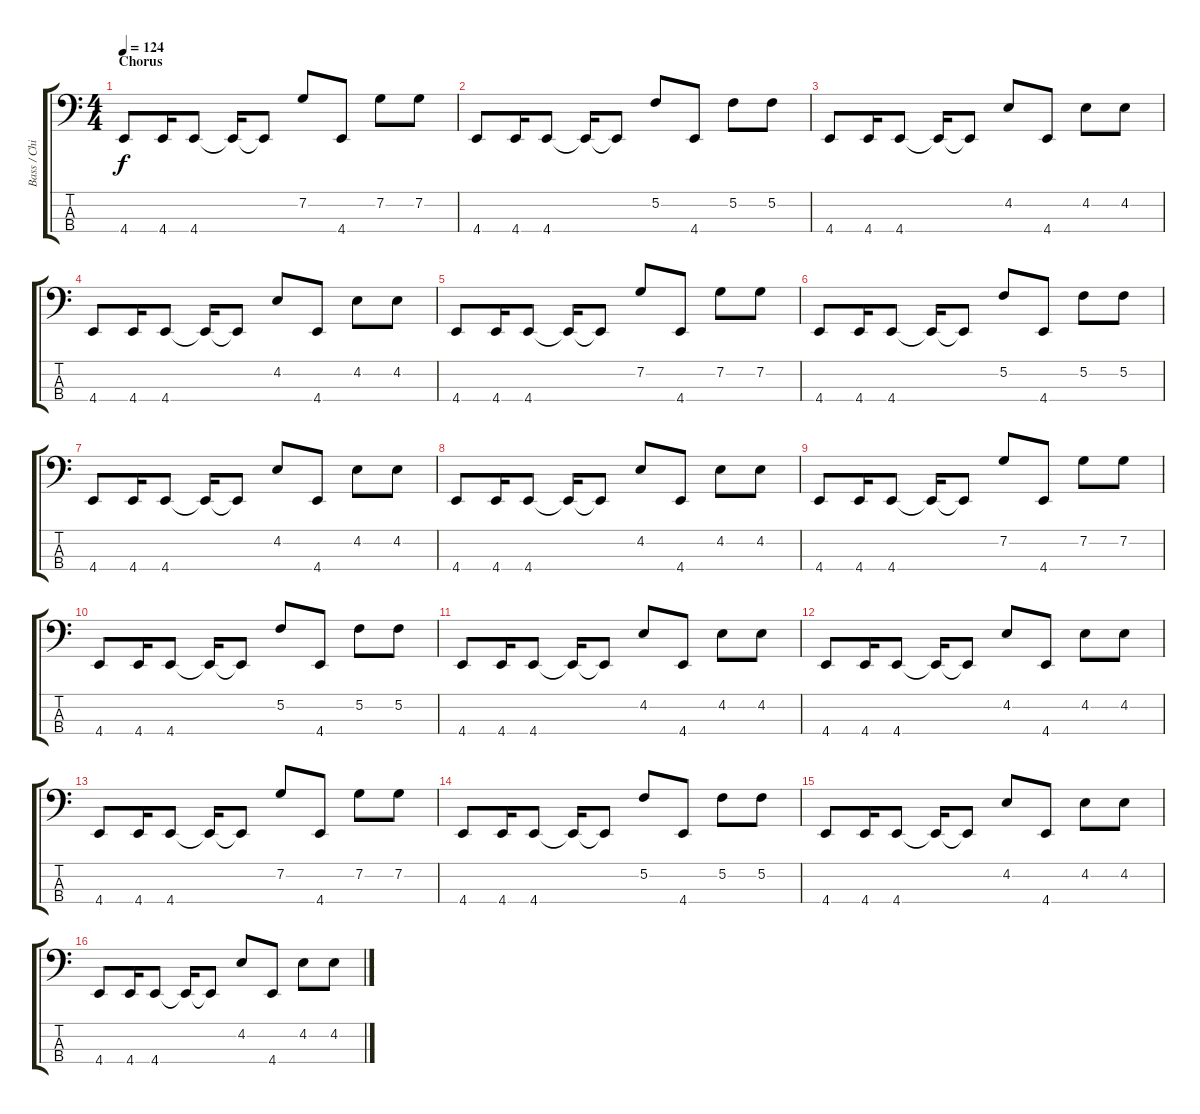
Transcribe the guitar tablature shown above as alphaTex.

\track ("Bass / Chi Cheng" "Bass / Chi") {instrument electricbassfinger}
\staff {score tabs}
\tuning (F2 C2 G1 C1) {hide}
\ts (4 4)
\section ("" "Chorus")
\tempo 124
\clef f4
\ks c
4.4.8{dy f} 4.4.16 4.4.8 4.4{t}.16 4.4{t}.8 7.2.8 4.4.8 7.2.8 7.2.8 |
4.4.8 4.4.16 4.4.8 4.4{t}.16 4.4{t}.8 5.2.8 4.4.8 5.2.8 5.2.8 |
4.4.8 4.4.16 4.4.8 4.4{t}.16 4.4{t}.8 4.2.8 4.4.8 4.2.8 4.2.8 |
4.4.8 4.4.16 4.4.8 4.4{t}.16 4.4{t}.8 4.2.8 4.4.8 4.2.8 4.2.8 |
4.4.8 4.4.16 4.4.8 4.4{t}.16 4.4{t}.8 7.2.8 4.4.8 7.2.8 7.2.8 |
4.4.8 4.4.16 4.4.8 4.4{t}.16 4.4{t}.8 5.2.8 4.4.8 5.2.8 5.2.8 |
4.4.8 4.4.16 4.4.8 4.4{t}.16 4.4{t}.8 4.2.8 4.4.8 4.2.8 4.2.8 |
4.4.8 4.4.16 4.4.8 4.4{t}.16 4.4{t}.8 4.2.8 4.4.8 4.2.8 4.2.8 |
4.4.8 4.4.16 4.4.8 4.4{t}.16 4.4{t}.8 7.2.8 4.4.8 7.2.8 7.2.8 |
4.4.8 4.4.16 4.4.8 4.4{t}.16 4.4{t}.8 5.2.8 4.4.8 5.2.8 5.2.8 |
4.4.8 4.4.16 4.4.8 4.4{t}.16 4.4{t}.8 4.2.8 4.4.8 4.2.8 4.2.8 |
4.4.8 4.4.16 4.4.8 4.4{t}.16 4.4{t}.8 4.2.8 4.4.8 4.2.8 4.2.8 |
4.4.8 4.4.16 4.4.8 4.4{t}.16 4.4{t}.8 7.2.8 4.4.8 7.2.8 7.2.8 |
4.4.8 4.4.16 4.4.8 4.4{t}.16 4.4{t}.8 5.2.8 4.4.8 5.2.8 5.2.8 |
4.4.8 4.4.16 4.4.8 4.4{t}.16 4.4{t}.8 4.2.8 4.4.8 4.2.8 4.2.8 |
4.4.8 4.4.16 4.4.8 4.4{t}.16 4.4{t}.8 4.2.8 4.4.8 4.2.8 4.2.8
